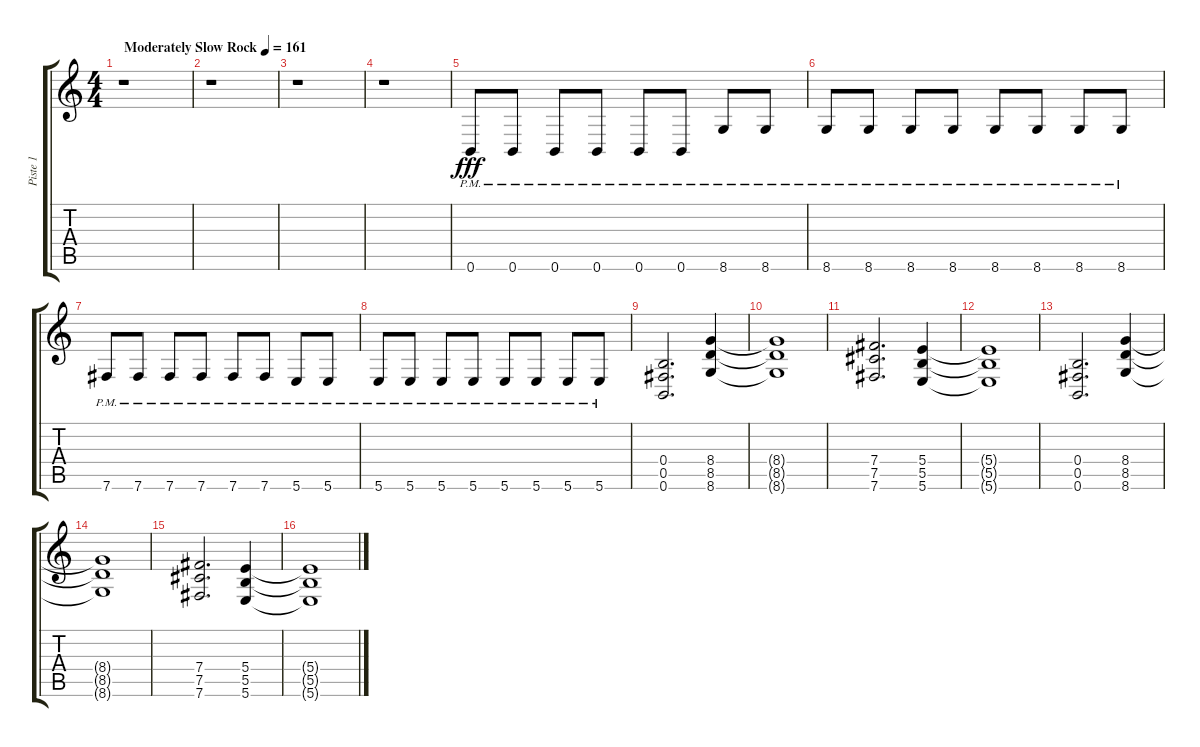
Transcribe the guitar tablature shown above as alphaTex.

\track ("Piste 1" "Piste 1") {instrument distortionguitar}
\staff {score tabs}
\tuning (Db4 Ab3 E3 B2 Gb2 B1) {hide}
\ts (4 4)
\tempo (161 "Moderately Slow Rock")
\clef g2
\ks c
r.1{dy fff instrument distortionguitar} |
r.1 |
r.1 |
r.1 |
0.6{pm}.8 0.6{pm}.8 0.6{pm}.8 0.6{pm}.8 0.6{pm}.8 0.6{pm}.8 8.6{pm}.8 8.6{pm}.8 |
8.6{pm}.8 8.6{pm}.8 8.6{pm}.8 8.6{pm}.8 8.6{pm}.8 8.6{pm}.8 8.6{pm}.8 8.6{pm}.8 |
7.6{pm}.8 7.6{pm}.8 7.6{pm}.8 7.6{pm}.8 7.6{pm}.8 7.6{pm}.8 5.6{pm}.8 5.6{pm}.8 |
5.6{pm}.8 5.6{pm}.8 5.6{pm}.8 5.6{pm}.8 5.6{pm}.8 5.6{pm}.8 5.6{pm}.8 5.6{pm}.8 |
(0.4 0.5 0.6).2{d} (8.4 8.5 8.6).4 |
(8.4{t} 8.5{t} 8.6{t}).1 |
(7.4 7.5 7.6).2{d} (5.4 5.5 5.6).4 |
(5.4{t} 5.5{t} 5.6{t}).1 |
(0.4 0.5 0.6).2{d} (8.4 8.5 8.6).4 |
(8.4{t} 8.5{t} 8.6{t}).1 |
(7.4 7.5 7.6).2{d} (5.4 5.5 5.6).4 |
(5.4{t} 5.5{t} 5.6{t}).1
